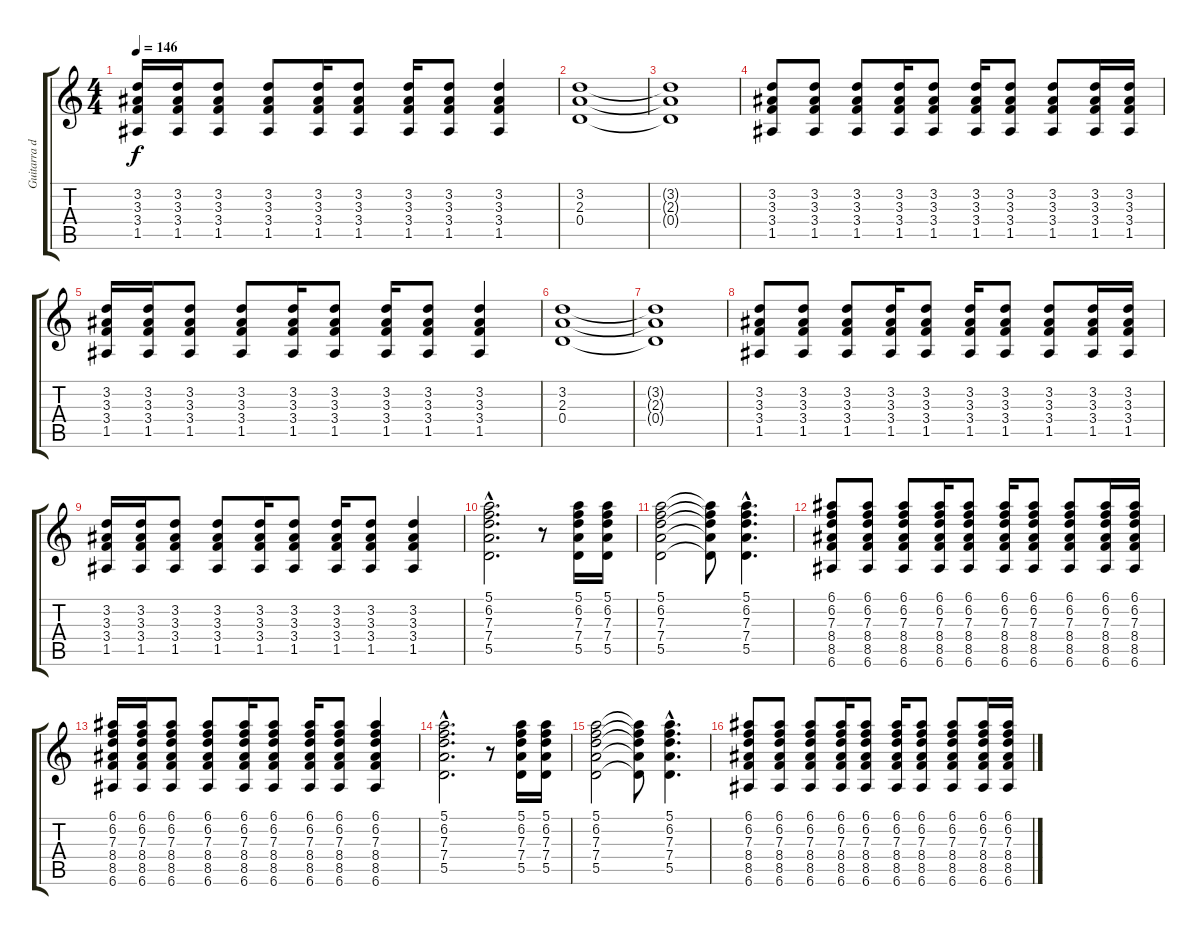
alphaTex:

\track ("Guitarra de Apoyo" "Guitarra d") {instrument distortionguitar}
\staff {score tabs}
\tuning (E4 B3 G3 D3 A2 E2) {hide}
\ts (4 4)
\tempo 146
\clef g2
\ks c
(3.2 3.3 3.4 1.5).16{dy f} (3.2 3.3 3.4 1.5).16 (3.2 3.3 3.4 1.5).8 (3.2 3.3 3.4 1.5).8 (3.2 3.3 3.4 1.5).16 (3.2 3.3 3.4 1.5).8 (3.2 3.3 3.4 1.5).16 (3.2 3.3 3.4 1.5).8 (3.2 3.3 3.4 1.5).4 |
(3.2 2.3 0.4).1 |
(3.2{t} 2.3{t} 0.4{t}).1 |
(3.2 3.3 3.4 1.5).8 (3.2 3.3 3.4 1.5).8 (3.2 3.3 3.4 1.5).8 (3.2 3.3 3.4 1.5).16 (3.2 3.3 3.4 1.5).8 (3.2 3.3 3.4 1.5).16 (3.2 3.3 3.4 1.5).8 (3.2 3.3 3.4 1.5).8 (3.2 3.3 3.4 1.5).16 (3.2 3.3 3.4 1.5).16 |
(3.2 3.3 3.4 1.5).16 (3.2 3.3 3.4 1.5).16 (3.2 3.3 3.4 1.5).8 (3.2 3.3 3.4 1.5).8 (3.2 3.3 3.4 1.5).16 (3.2 3.3 3.4 1.5).8 (3.2 3.3 3.4 1.5).16 (3.2 3.3 3.4 1.5).8 (3.2 3.3 3.4 1.5).4 |
(3.2 2.3 0.4).1 |
(3.2{t} 2.3{t} 0.4{t}).1 |
(3.2 3.3 3.4 1.5).8 (3.2 3.3 3.4 1.5).8 (3.2 3.3 3.4 1.5).8 (3.2 3.3 3.4 1.5).16 (3.2 3.3 3.4 1.5).8 (3.2 3.3 3.4 1.5).16 (3.2 3.3 3.4 1.5).8 (3.2 3.3 3.4 1.5).8 (3.2 3.3 3.4 1.5).16 (3.2 3.3 3.4 1.5).16 |
(3.2 3.3 3.4 1.5).16 (3.2 3.3 3.4 1.5).16 (3.2 3.3 3.4 1.5).8 (3.2 3.3 3.4 1.5).8 (3.2 3.3 3.4 1.5).16 (3.2 3.3 3.4 1.5).8 (3.2 3.3 3.4 1.5).16 (3.2 3.3 3.4 1.5).8 (3.2 3.3 3.4 1.5).4 |
(5.1{hac} 6.2{hac} 7.3{hac} 7.4{hac} 5.5{hac}).2{d} r.8 (5.1 6.2 7.3 7.4 5.5).16 (5.1 6.2 7.3 7.4 5.5).16 |
(5.1 6.2 7.3 7.4 5.5).2 (5.1{t} 6.2{t} 7.3{t} 7.4{t} 5.5{t}).8 (5.1{hac} 6.2{hac} 7.3{hac} 7.4{hac} 5.5{hac}).4{d} |
(6.1 6.2 7.3 8.4 8.5 6.6).8 (6.1 6.2 7.3 8.4 8.5 6.6).8 (6.1 6.2 7.3 8.4 8.5 6.6).8 (6.1 6.2 7.3 8.4 8.5 6.6).16 (6.1 6.2 7.3 8.4 8.5 6.6).8 (6.1 6.2 7.3 8.4 8.5 6.6).16 (6.1 6.2 7.3 8.4 8.5 6.6).8 (6.1 6.2 7.3 8.4 8.5 6.6).8 (6.1 6.2 7.3 8.4 8.5 6.6).16 (6.1 6.2 7.3 8.4 8.5 6.6).16 |
(6.1 6.2 7.3 8.4 8.5 6.6).16 (6.1 6.2 7.3 8.4 8.5 6.6).16 (6.1 6.2 7.3 8.4 8.5 6.6).8 (6.1 6.2 7.3 8.4 8.5 6.6).8 (6.1 6.2 7.3 8.4 8.5 6.6).16 (6.1 6.2 7.3 8.4 8.5 6.6).8 (6.1 6.2 7.3 8.4 8.5 6.6).16 (6.1 6.2 7.3 8.4 8.5 6.6).8 (6.1 6.2 7.3 8.4 8.5 6.6).4 |
(5.1{hac} 6.2{hac} 7.3{hac} 7.4{hac} 5.5{hac}).2{d} r.8 (5.1 6.2 7.3 7.4 5.5).16 (5.1 6.2 7.3 7.4 5.5).16 |
(5.1 6.2 7.3 7.4 5.5).2 (5.1{t} 6.2{t} 7.3{t} 7.4{t} 5.5{t}).8 (5.1{hac} 6.2{hac} 7.3{hac} 7.4{hac} 5.5{hac}).4{d} |
(6.1 6.2 7.3 8.4 8.5 6.6).8 (6.1 6.2 7.3 8.4 8.5 6.6).8 (6.1 6.2 7.3 8.4 8.5 6.6).8 (6.1 6.2 7.3 8.4 8.5 6.6).16 (6.1 6.2 7.3 8.4 8.5 6.6).8 (6.1 6.2 7.3 8.4 8.5 6.6).16 (6.1 6.2 7.3 8.4 8.5 6.6).8 (6.1 6.2 7.3 8.4 8.5 6.6).8 (6.1 6.2 7.3 8.4 8.5 6.6).16 (6.1 6.2 7.3 8.4 8.5 6.6).16
